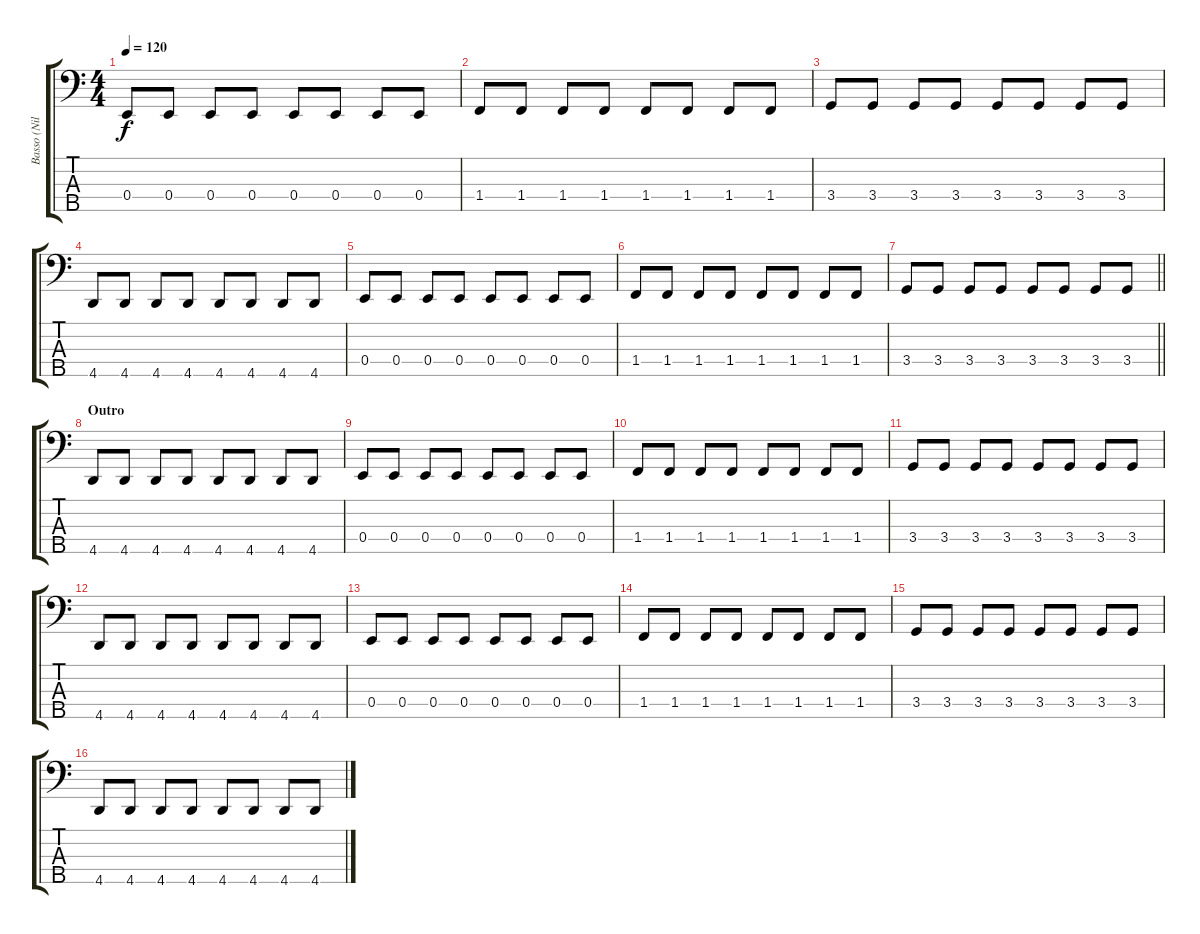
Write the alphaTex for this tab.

\track ("Basso (Nils Ursin)" "Basso (Nil") {instrument electricbassfinger}
\staff {score tabs}
\tuning (G2 D2 A1 E1 Bb0) {hide}
\ts (4 4)
\tempo 120
\clef f4
\ks c
0.4.8{dy f} 0.4.8 0.4.8 0.4.8 0.4.8 0.4.8 0.4.8 0.4.8 |
1.4.8 1.4.8 1.4.8 1.4.8 1.4.8 1.4.8 1.4.8 1.4.8 |
3.4.8 3.4.8 3.4.8 3.4.8 3.4.8 3.4.8 3.4.8 3.4.8 |
4.5.8 4.5.8 4.5.8 4.5.8 4.5.8 4.5.8 4.5.8 4.5.8 |
0.4.8 0.4.8 0.4.8 0.4.8 0.4.8 0.4.8 0.4.8 0.4.8 |
1.4.8 1.4.8 1.4.8 1.4.8 1.4.8 1.4.8 1.4.8 1.4.8 |
\barLineRight lightlight
3.4.8 3.4.8 3.4.8 3.4.8 3.4.8 3.4.8 3.4.8 3.4.8 |
\section ("" "Outro")
4.5.8 4.5.8 4.5.8 4.5.8 4.5.8 4.5.8 4.5.8 4.5.8 |
0.4.8 0.4.8 0.4.8 0.4.8 0.4.8 0.4.8 0.4.8 0.4.8 |
1.4.8 1.4.8 1.4.8 1.4.8 1.4.8 1.4.8 1.4.8 1.4.8 |
3.4.8 3.4.8 3.4.8 3.4.8 3.4.8 3.4.8 3.4.8 3.4.8 |
4.5.8 4.5.8 4.5.8 4.5.8 4.5.8 4.5.8 4.5.8 4.5.8 |
0.4.8 0.4.8 0.4.8 0.4.8 0.4.8 0.4.8 0.4.8 0.4.8 |
1.4.8 1.4.8 1.4.8 1.4.8 1.4.8 1.4.8 1.4.8 1.4.8 |
3.4.8 3.4.8 3.4.8 3.4.8 3.4.8 3.4.8 3.4.8 3.4.8 |
4.5.8 4.5.8 4.5.8 4.5.8 4.5.8 4.5.8 4.5.8 4.5.8
